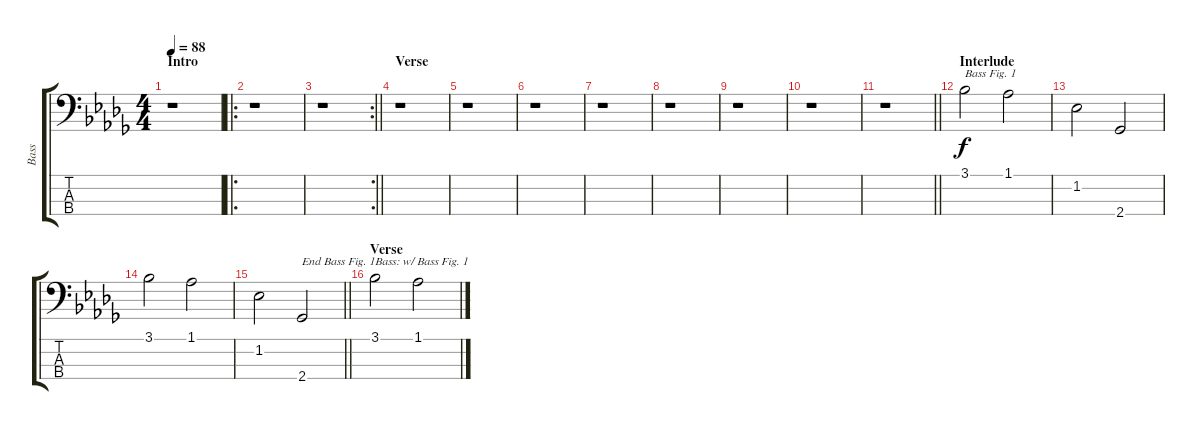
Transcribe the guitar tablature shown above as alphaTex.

\track ("Bass" "Bass") {instrument electricbassfinger}
\staff {score tabs}
\tuning (G2 D2 A1 E1) {hide}
\ts (4 4)
\section ("" "Intro")
\tempo 88
\clef f4
\ks bbminor
r.1{dy f instrument electricbassfinger} |
\ro
r.1 |
\rc 2
\barLineRight lightlight
r.1 |
\section ("" "Verse")
r.1 |
r.1 |
r.1 |
r.1 |
r.1 |
r.1 |
r.1 |
\barLineRight lightlight
r.1 |
\section ("" "Interlude")
3.1.2{txt "Bass Fig. 1"} 1.1.2 |
1.2.2 2.4.2 |
3.1.2 1.1.2 |
\barLineRight lightlight
1.2.2 2.4.2{txt "End Bass Fig. 1"} |
\section ("" "Verse")
3.1.2{txt "Bass: w/ Bass Fig. 1"} 1.1.2
